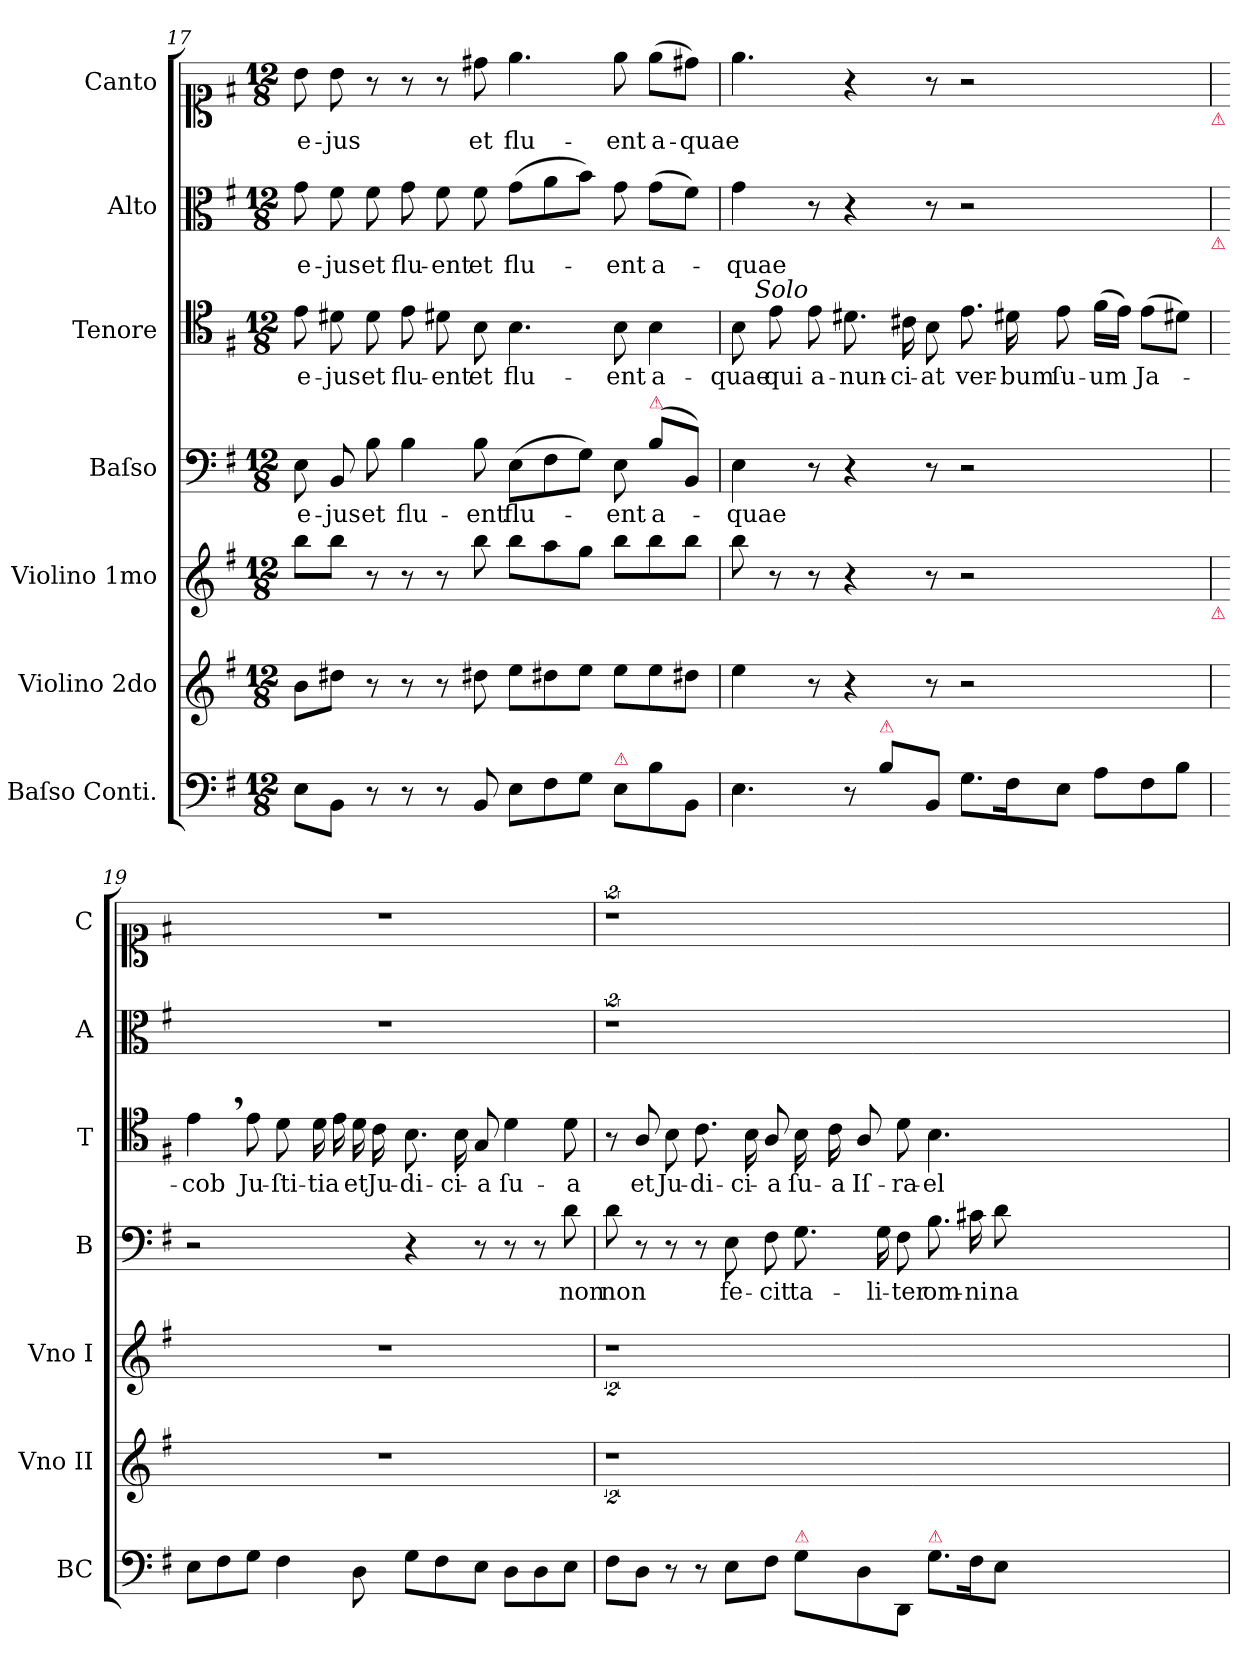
**kern	**kern	**kern	**kern	**text	**kern	**text	**kern	**text	**kern	**text
*part7	*part6	*part5	*part4	*part4	*part3	*part3	*part2	*part2	*part1	*part1
*staff7	*staff6	*staff5	*staff4	*staff4	*staff3	*staff3	*staff2	*staff2	*staff1	*staff1
*I"Baſso Conti.	*I"Violino 2do	*I"Violino 1mo	*I"Baſso	*	*I"Tenore	*	*I"Alto	*	*I"Canto	*
*I'BC	*I'Vno II	*I'Vno I	*I'B	*	*I'T	*	*I'A	*	*I'C	*
*clefF4	*clefG2	*clefG2	*clefF4	*	*clefC4	*	*clefC3	*	*clefC1	*
*k[f#]	*k[f#]	*k[f#]	*k[f#]	*	*k[f#]	*	*k[f#]	*	*k[f#]	*
*M12/8	*M12/8	*M12/8	*M12/8	*	*M12/8	*	*M12/8	*	*M12/8	*
=17	=17	=17	=17	=17	=17	=17	=17	=17	=17	=17
8E\L	8b\L	8bb\L	8E\	e-	8e\	e-	8g\	e-	8b\	e-
8BB\J	8dd#X\J	8bb\J	8BB/	-jus	8d#X\	-jus	8f#\	-jus	8b\	-jus
8r	8r	8r	8B\	et	8d#\	et	8f#\	et	8r	.
8r	8r	8r	4B\	flu-	8e\	flu-	8g\	flu-	8r	.
8r	8r	8r	.	.	8d#X\	-ent	8f#\	-ent	8r	.
8BB/	8dd#X\	8bb\	8B\	-ent	8B\	et	8f#\	et	8dd#X\	et
8E\L	8ee\L	8bb\L	(>8E\L	flu-	4.B\	flu-	(>8g\L	flu-	4.ee\	flu-
8F#\	8dd#X\	8aa\	8F#\	.	.	.	8a\	.	.	.
8G\J	8ee\J	8gg\J	8G\J)	.	.	.	8b\J)	.	.	.
!LO:TX:a:color=crimson:t=⚠	!	!	!	!	!	!	!	!	!	!
8E\L	8ee\L	8bb\L	8E\	-ent	8B\	-ent	8g\	-ent	8ee\	-ent
!	!	!	!LO:TX:a:color=crimson:t=⚠	!	!	!	!	!	!	!
8B\	8ee\	8bb\	(>8B\L	a-	4B\	a-	(>8g\L	a-	(>8ee\L	a-
8BB/J	8dd#X\J	8bb\J	8BB/J)	.	.	.	8f#\J)	.	8dd#X\J)	-quae
=18	=18	=18	=18	=18	=18	=18	=18	=18	=18	=18
4.E\	4ee\	8bb\	4E\	-quae	8B\	-quae	4g\	-quae	4.ee\	.
.	.	8r	.	.	8e\	qui	.	.	.	.
!	!	!	!	!	!LO:TX:a:i:rj:t=Solo	!	!	!	!	!
.	8r	8r	8r	.	8e\	a-	8r	.	.	.
8r	4r	4r	4r	.	8.d#X\	-nun-	4r	.	4r	.
!LO:TX:a:color=crimson:t=⚠	!	!	!	!	!	!	!	!	!	!
8B\L	.	.	.	.	.	.	.	.	.	.
.	.	.	.	.	16c#X\	-ci-	.	.	.	.
8BB/J	8r	8r	8r	.	8B\	-at	8r	.	8r	.
!	!LO:N:vis=2	!LO:N:vis=2	!LO:N:vis=2	!	!	!	!LO:N:vis=2	!	!LO:N:vis=2	!
8.G\L	2.r	2.r	2.r	.	8.e\	ver-	2.r	.	2.r	.
16F#\K	.	.	.	.	16d#X\	-bum	.	.	.	.
8E\J	.	.	.	.	8e\	ſu-	.	.	.	.
8A\L	.	.	.	.	(>16f#\LL	-um	.	.	.	.
.	.	.	.	.	16e\JJ)	.	.	.	.	.
8F#\	.	.	.	.	(>8e\L	Ja-	.	.	.	.
8B\J	.	.	.	.	8d#X\J)	.	.	.	.	.
!	!	!	!	!	!	!	!	!	!LO:TX:b:color=crimson:t=⚠	!
!	!	!	!	!	!	!	!LO:TX:b:color=crimson:t=⚠	!	!	!
!	!	!LO:TX:b:color=crimson:t=⚠	!	!	!	!	!	!	!	!
=19	=19	=19	=19	=19	=19	=19	=19	=19	=19	=19
!	!	!	!LO:N:vis=2	!	!	!	!	!	!	!
8E\L	1.r	1.r	2.r	.	4e,\	-cob	1.r	.	1.r	.
8F#\	.	.	.	.	.	.	.	.	.	.
8G\J	.	.	.	.	8e\	Ju-	.	.	.	.
4F#\	.	.	.	.	8d\	-ſti-	.	.	.	.
.	.	.	.	.	16d\	-tia	.	.	.	.
.	.	.	.	.	16e\	.	.	.	.	.
8D\	.	.	.	.	16d\	et	.	.	.	.
.	.	.	.	.	16c\	Ju-	.	.	.	.
8G\L	.	.	4r	.	8.B\	-di-	.	.	.	.
8F#\	.	.	.	.	.	.	.	.	.	.
.	.	.	.	.	16B\	-ci-	.	.	.	.
8E\J	.	.	8r	.	8G/	-a	.	.	.	.
8D\L	.	.	8r	.	4d\	ſu-	.	.	.	.
8D\	.	.	8r	.	.	.	.	.	.	.
8E\J	.	.	8d\	non	8d\	-a	.	.	.	.
=20	=20	=20	=20	=20	=20	=20	=20	=20	=20	=20
8F#\L	2%9r	2%9r	8d\	non	8r	.	2%9r	.	2%9r	.
8D\J	.	.	8r	.	8A/	et	.	.	.	.
8r	.	.	8r	.	8B\	Ju-	.	.	.	.
8r	.	.	8r	.	8.c\	-di-	.	.	.	.
8E\L	.	.	8E\	fe-	.	.	.	.	.	.
.	.	.	.	.	16B\	-ci-	.	.	.	.
8F#\J	.	.	8F#\	-cit	8A/	-a	.	.	.	.
!LO:TX:a:color=crimson:t=⚠	!	!	!	!	!	!	!	!	!	!
8G\L	.	.	8.G\	ta-	16B\	ſu-	.	.	.	.
.	.	.	.	.	16c\	-a	.	.	.	.
8D\	.	.	.	.	8A/	Iſ-	.	.	.	.
.	.	.	16G\	-li-	.	.	.	.	.	.
8DD/J	.	.	8F#\	-ter	8d\	-ra-	.	.	.	.
!LO:TX:a:color=crimson:t=⚠	!	!	!	!	!	!	!	!	!	!
8.G\L	.	.	8.B\	om-	4.B\	-el	.	.	.	.
16F#\K	.	.	16c#X\	-ni	.	.	.	.	.	.
8E\J	.	.	8d\	na-	.	.	.	.	.	.
0.ryy	.	.	0.ryy	.	0.ryy	.	.	.	.	.
=	=	=	=	=	=	=	=	=	=	=
*-	*-	*-	*-	*-	*-	*-	*-	*-	*-	*-
